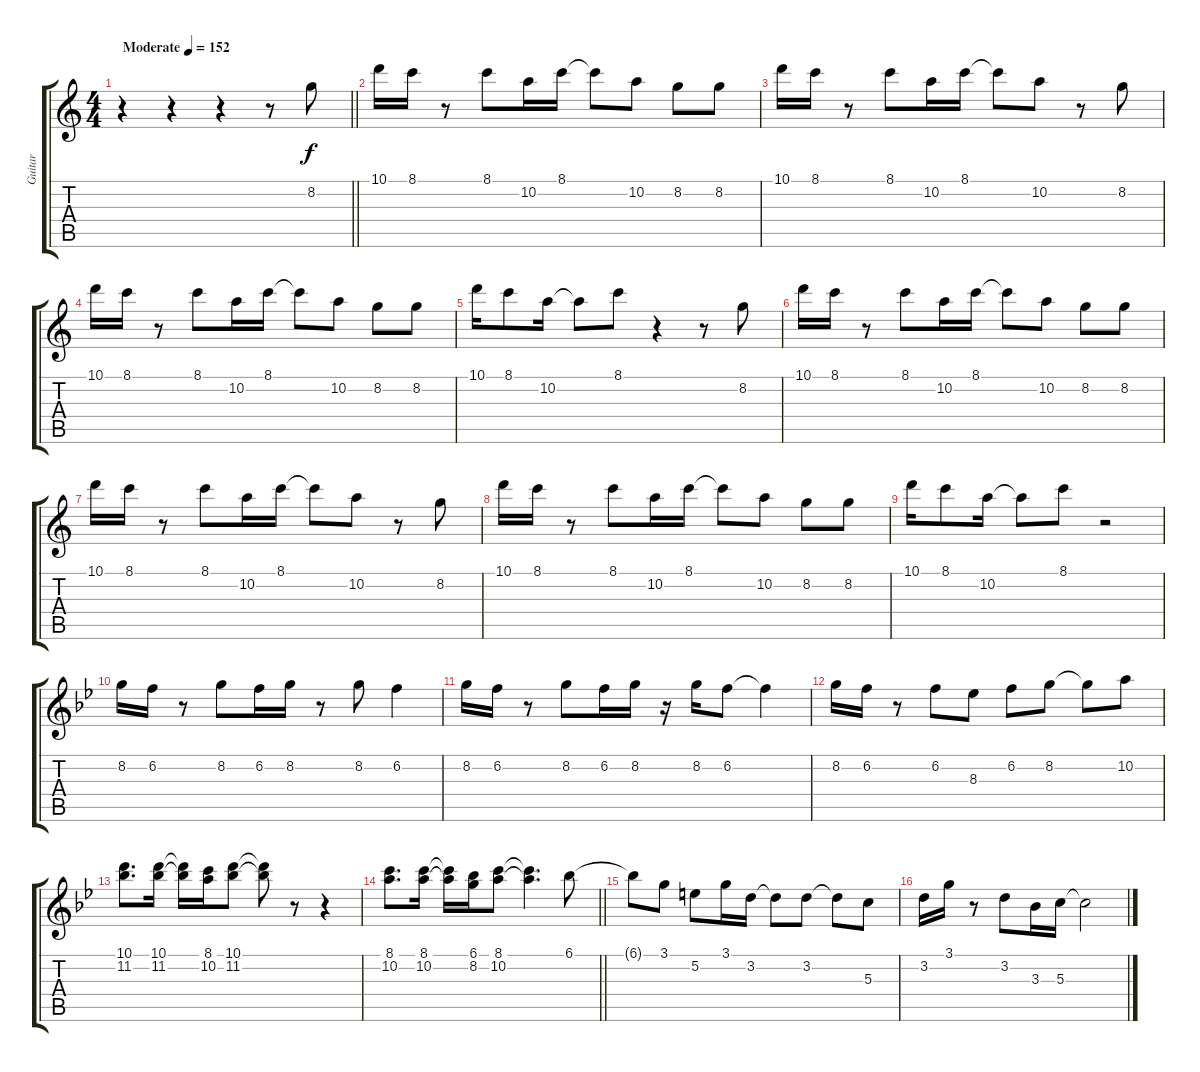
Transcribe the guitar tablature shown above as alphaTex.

\track ("Guitar" "Guitar") {instrument electricguitarjazz}
\staff {score tabs}
\tuning (E4 B3 G3 D3 A2 E2) {hide}
\ts (4 4)
\tempo (152 "Moderate")
\clef g2
\barLineRight lightlight
\ks c
r.4{dy f instrument electricguitarjazz} r.4 r.4 r.8 8.2.8 |
10.1.16 8.1.16 r.8 8.1.8 10.2.16 8.1.16 8.1{t}.8 10.2.8 8.2.8 8.2.8 |
10.1.16 8.1.16 r.8 8.1.8 10.2.16 8.1.16 8.1{t}.8 10.2.8 r.8 8.2.8 |
10.1.16 8.1.16 r.8 8.1.8 10.2.16 8.1.16 8.1{t}.8 10.2.8 8.2.8 8.2.8 |
10.1.16 8.1.8 10.2.16 10.2{t}.8 8.1.8 r.4 r.8 8.2.8 |
10.1.16 8.1.16 r.8 8.1.8 10.2.16 8.1.16 8.1{t}.8 10.2.8 8.2.8 8.2.8 |
10.1.16 8.1.16 r.8 8.1.8 10.2.16 8.1.16 8.1{t}.8 10.2.8 r.8 8.2.8 |
10.1.16 8.1.16 r.8 8.1.8 10.2.16 8.1.16 8.1{t}.8 10.2.8 8.2.8 8.2.8 |
10.1.16 8.1.8 10.2.16 10.2{t}.8 8.1.8 r.2 |
\ks bb
8.2.16 6.2.16 r.8 8.2.8 6.2.16 8.2.16 r.8 8.2.8 6.2.4 |
8.2.16 6.2.16 r.8 8.2.8 6.2.16 8.2.16 r.16 8.2.16 6.2.8 6.2{t}.4 |
8.2.16 6.2.16 r.8 6.2.8 8.3.8 6.2.8 8.2.8 8.2{t}.8 10.2.8 |
(10.1 11.2).8{d} (10.1 11.2).16 (10.1{t} 11.2{t}).16 (8.1 10.2).16 (10.1 11.2).8 (10.1{t} 11.2{t}).8 r.8 r.4 |
\barLineRight lightlight
(8.1 10.2).8{d} (8.1 10.2).16 (8.1{t} 10.2{t}).16 (6.1 8.2).16 (8.1 10.2).8 (8.1{t} 10.2{t}).4{d} 6.1.8 |
6.1{t}.8 3.1.8 5.2.8 3.1.16 3.2.16 3.2{t}.8 3.2.8 3.2{t}.8 5.3.8 |
3.2.16 3.1.16 r.8 3.2.8 3.3.16 5.3.16 5.3{t}.2
